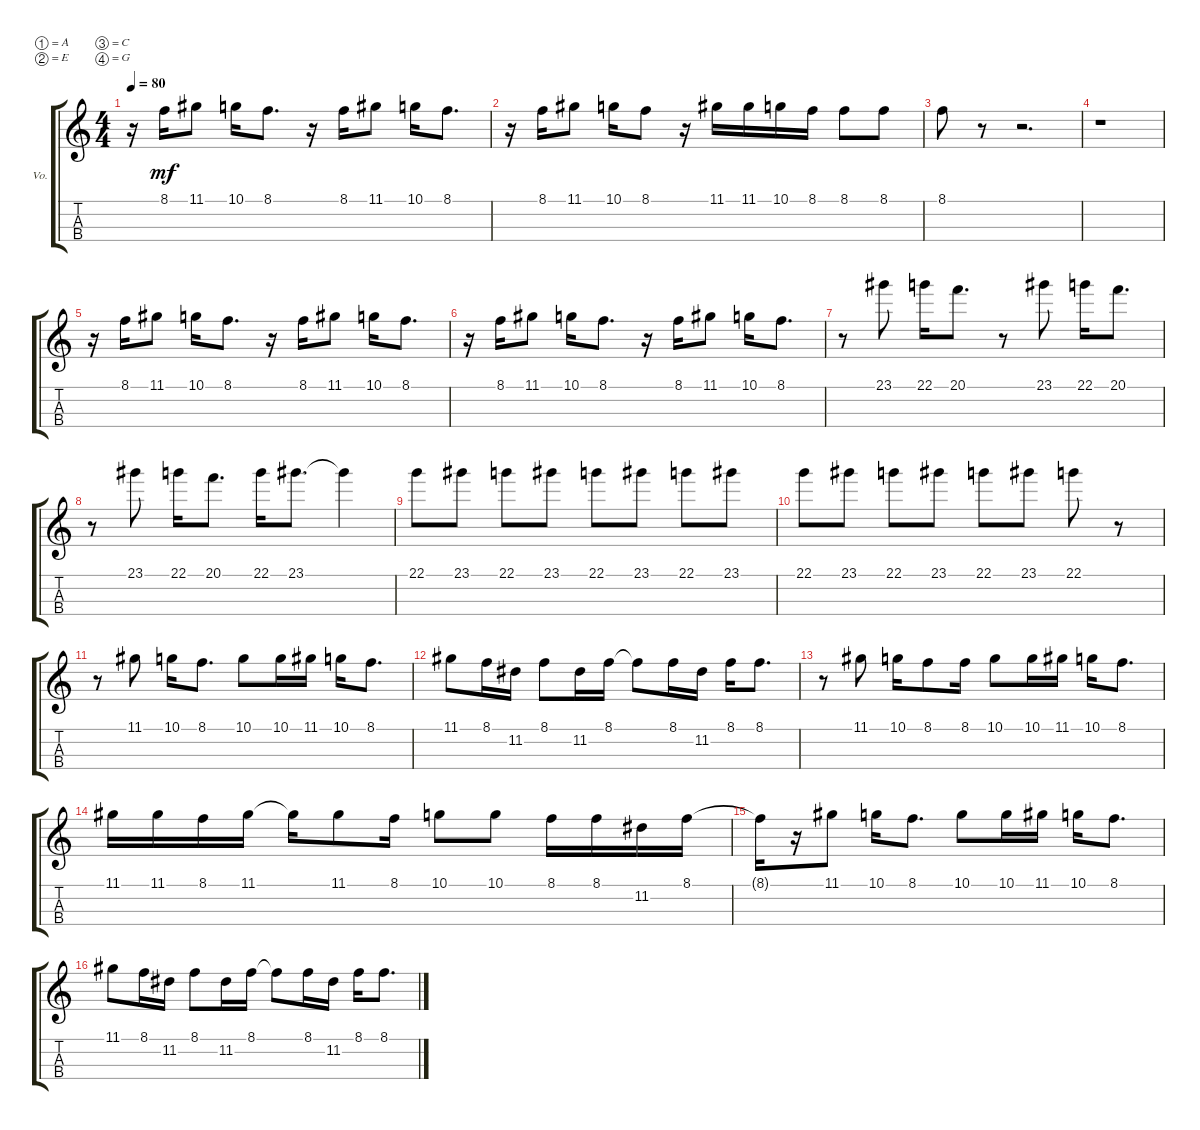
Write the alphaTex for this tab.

\bracketExtendMode groupsimilarinstruments
\firstSystemTrackNameOrientation horizontal
\otherSystemsTrackNameOrientation horizontal
\track ("Vocals" "Vo.") {instrument shamisen}
\staff {score tabs}
\tuning (A4 E4 C4 G4)
\ts (4 4)
\tempo 80
\clef g2
\scale
0.25
\ks c
r.16{dy mf} 8.1.16 11.1.8 10.1.16 8.1.8{d} r.16 8.1.16 11.1.8 10.1.16 8.1.8{d} |
\scale
0.25 r.16 8.1.16 11.1.8 10.1.16 8.1.8 r.16 11.1.16 11.1.16 10.1.16 8.1.16 8.1.8 8.1.8 |
\scale
0.25 8.1.8 r.8 r.2{d} |
\scale
0.25 r.1 |
\scale
0.25 r.16 8.1.16 11.1.8 10.1.16 8.1.8{d} r.16 8.1.16 11.1.8 10.1.16 8.1.8{d} |
\scale
0.25 r.16 8.1.16 11.1.8 10.1.16 8.1.8{d} r.16 8.1.16 11.1.8 10.1.16 8.1.8{d} |
\scale
0.25 r.8 23.1.8 22.1.16 20.1.8{d} r.8 23.1.8 22.1.16 20.1.8{d} |
\scale
0.25 r.8 23.1.8 22.1.16 20.1.8{d} 22.1.16 23.1.8{d} 23.1{t}.4 |
\scale
0.25 22.1.8 23.1.8 22.1.8 23.1.8 22.1.8 23.1.8 22.1.8 23.1.8 |
\scale
0.25 22.1.8 23.1.8 22.1.8 23.1.8 22.1.8 23.1.8 22.1.8 r.8 |
\scale
0.25 r.8 11.1.8 10.1.16 8.1.8{d} 10.1.8 10.1.16 11.1.16 10.1.16 8.1.8{d} |
\scale
0.25 11.1.8 8.1.16 11.2.16 8.1.8 11.2.16 8.1.16 8.1{t}.8 8.1.16 11.2.16 8.1.16 8.1.8{d} |
\scale
0.25 r.8 11.1.8 10.1.16 8.1.8 8.1.16 10.1.8 10.1.16 11.1.16 10.1.16 8.1.8{d} |
\scale
0.25 11.1.16 11.1.16 8.1.16 11.1.16 11.1{t}.16 11.1.8 8.1.16 10.1.8 10.1.8 8.1.16 8.1.16 11.2.16 8.1.16 |
\scale
0.25 8.1{t}.16 r.16 11.1.8 10.1.16 8.1.8{d} 10.1.8 10.1.16 11.1.16 10.1.16 8.1.8{d} |
\scale
0.25 11.1.8 8.1.16 11.2.16 8.1.8 11.2.16 8.1.16 8.1{t}.8 8.1.16 11.2.16 8.1.16 8.1.8{d}
